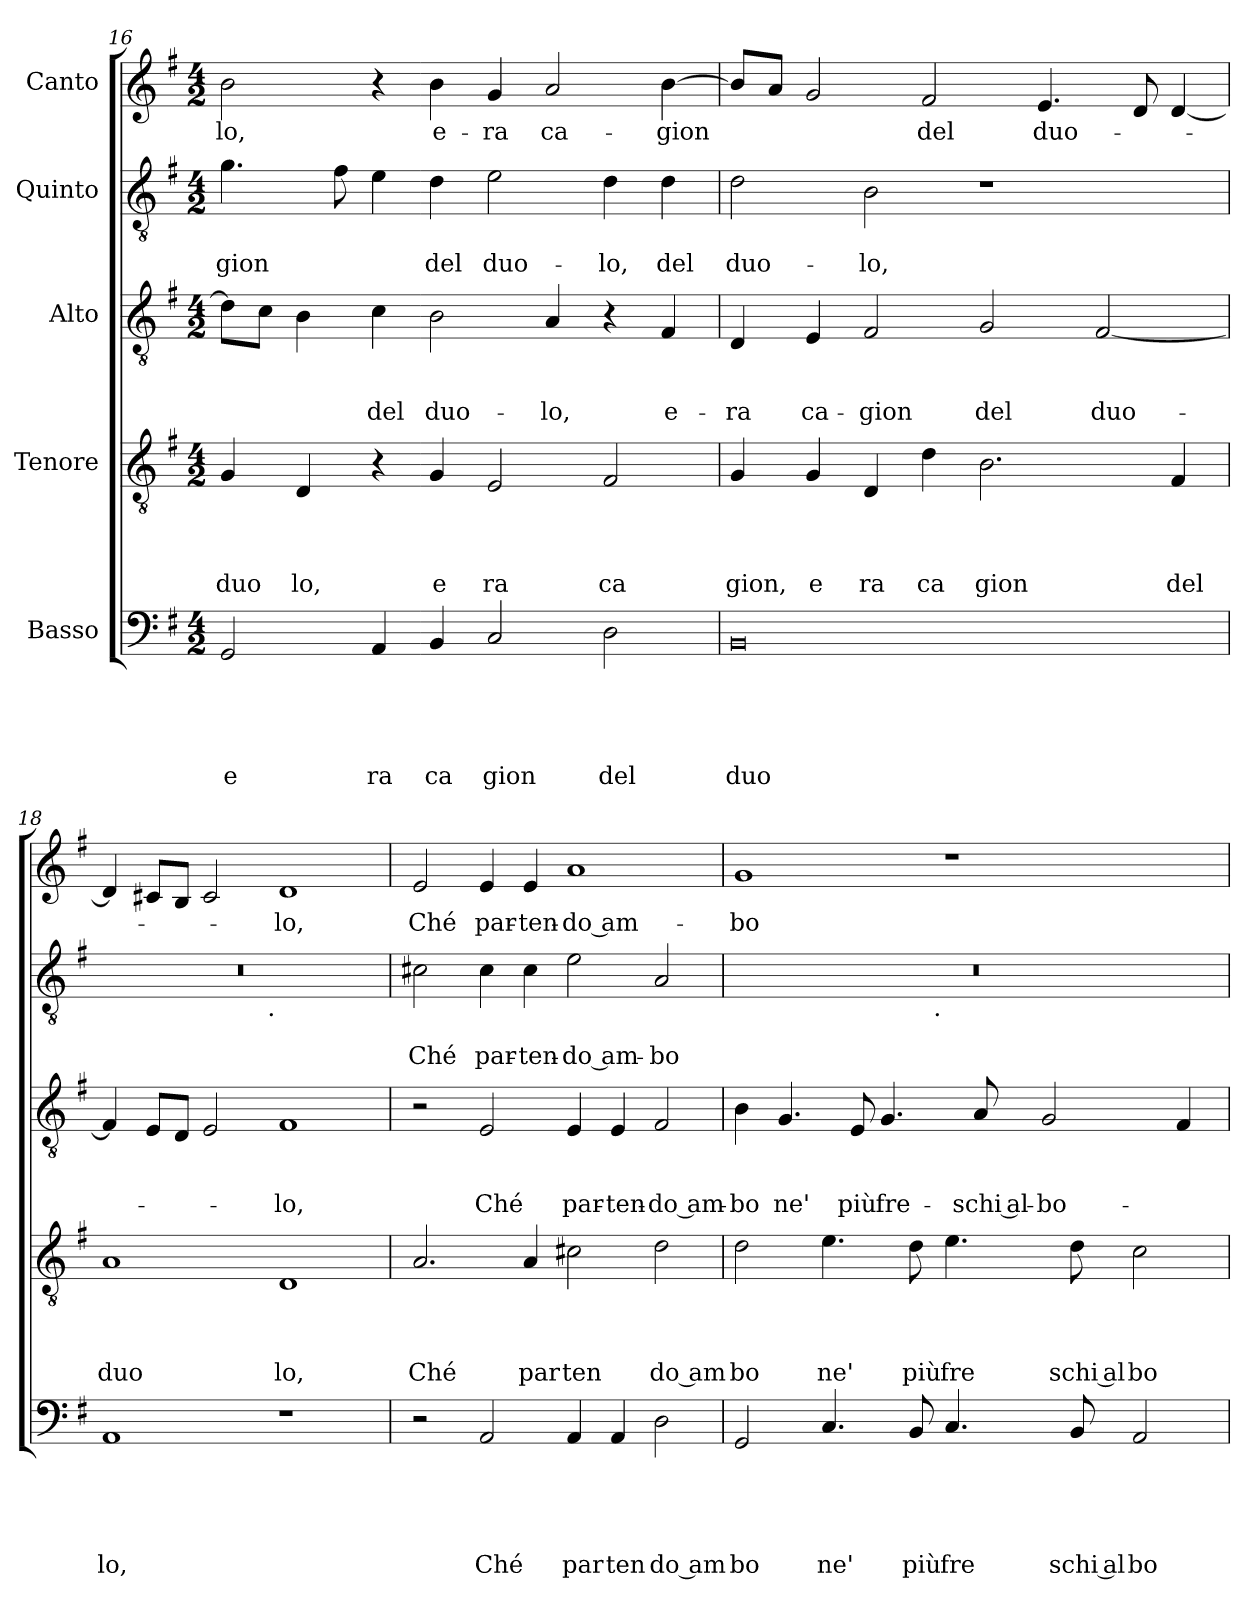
**kern	**text	**text	**text	**text	**text	**kern	**text	**text	**text	**text	**kern	**text	**text	**text	**kern	**text	**text	**kern	**text
*part5	*part5	*part5	*part5	*part5	*part5	*part4	*part4	*part4	*part4	*part4	*part3	*part3	*part3	*part3	*part2	*part2	*part2	*part1	*part1
*staff5	*staff5	*staff5	*staff5	*staff5	*staff5	*staff4	*staff4	*staff4	*staff4	*staff4	*staff3	*staff3	*staff3	*staff3	*staff2	*staff2	*staff2	*staff1	*staff1
*I"Basso	*	*	*	*	*	*I"Tenore	*	*	*	*	*I"Alto	*	*	*	*I"Quinto	*	*	*I"Canto	*
!!LO:PB:g=z
*clefF4	*	*	*	*	*	*clefGv2	*	*	*	*	*clefGv2	*	*	*	*clefGv2	*	*	*clefG2	*
*k[f#]	*	*	*	*	*	*k[f#]	*	*	*	*	*k[f#]	*	*	*	*k[f#]	*	*	*k[f#]	*
*G:	*	*	*	*	*	*G:	*	*	*	*	*G:	*	*	*	*G:	*	*	*G:	*
*M4/2	*	*	*	*	*	*M4/2	*	*	*	*	*M4/2	*	*	*	*M4/2	*	*	*M4/2	*
=16	=16	=16	=16	=16	=16	=16	=16	=16	=16	=16	=16	=16	=16	=16	=16	=16	=16	=16	=16
!	!	!	!	!	!LO:LY:b	!	!	!	!	!LO:LY:b	!	!	!	!	!	!	!LO:LY:b	!	!LO:LY:b
2GG/	.	.	.	.	e	4G/	.	.	.	duo	8d\L]	.	.	.	4.g\	.	-gion	2b\	lo,
.	.	.	.	.	.	.	.	.	.	.	8c\J	.	.	.	.	.	.	.	.
!	!	!	!	!	!	!	!	!	!	!LO:LY:b	!	!	!	!	!	!	!	!	!
.	.	.	.	.	.	4D/	.	.	.	lo,	4B\	.	.	.	.	.	.	.	.
.	.	.	.	.	.	.	.	.	.	.	.	.	.	.	8f#\	.	.	.	.
!	!	!	!	!	!LO:LY:b	!	!	!	!	!	!	!	!	!LO:LY:b	!	!	!	!	!
4AA/	.	.	.	.	ra	4r	.	.	.	.	4c\	.	.	del	4e\	.	.	4r	.
!	!	!	!	!	!LO:LY:b	!	!	!	!	!LO:LY:b	!	!	!	!LO:LY:b	!	!	!LO:LY:b	!	!LO:LY:b
4BB/	.	.	.	.	ca	4G/	.	.	.	e	2B\	.	.	duo-	4d\	.	del	4b\	e-
!	!	!	!	!	!LO:LY:b	!	!	!	!	!LO:LY:b	!	!	!	!	!	!	!LO:LY:b	!	!LO:LY:b
2C/	.	.	.	.	gion	2E/	.	.	.	ra	.	.	.	.	2e\	.	duo-	4g/	-ra
!	!	!	!	!	!	!	!	!	!	!	!	!	!	!LO:LY:b	!	!	!	!	!LO:LY:b
.	.	.	.	.	.	.	.	.	.	.	4A/	.	.	-lo,	.	.	.	2a/	ca-
!	!	!	!	!	!LO:LY:b	!	!	!	!	!LO:LY:b	!	!	!	!	!	!	!LO:LY:b	!	!
2D\	.	.	.	.	del	2F#/	.	.	.	ca	4r	.	.	.	4d\	.	-lo,	.	.
!	!	!	!	!	!	!	!	!	!	!	!	!	!	!LO:LY:b	!	!	!LO:LY:b	!	!LO:LY:b
.	.	.	.	.	.	.	.	.	.	.	4F#/	.	.	e-	4d\	.	del	[>4b\	-gion
=17	=17	=17	=17	=17	=17	=17	=17	=17	=17	=17	=17	=17	=17	=17	=17	=17	=17	=17	=17
!	!	!	!	!	!LO:LY:b	!	!	!	!	!LO:LY:b	!	!	!	!LO:LY:b	!	!	!LO:LY:b	!	!
0BB	.	.	.	.	duo	4G/	.	.	.	gion,	4D/	.	.	-ra	2d\	.	duo-	8b/L]	.
.	.	.	.	.	.	.	.	.	.	.	.	.	.	.	.	.	.	8a/J	.
!	!	!	!	!	!	!	!	!	!	!LO:LY:b	!	!	!	!LO:LY:b	!	!	!	!	!
.	.	.	.	.	.	4G/	.	.	.	e	4E/	.	.	ca-	.	.	.	2g/	.
!	!	!	!	!	!	!	!	!	!	!LO:LY:b	!	!	!	!LO:LY:b	!	!	!LO:LY:b	!	!
.	.	.	.	.	.	4D/	.	.	.	ra	2F#/	.	.	-gion	2B\	.	-lo,	.	.
!	!	!	!	!	!	!	!	!	!	!LO:LY:b	!	!	!	!	!	!	!	!	!LO:LY:b
.	.	.	.	.	.	4d\	.	.	.	ca	.	.	.	.	.	.	.	2f#/	del
!	!	!	!	!	!	!	!	!	!	!LO:LY:b	!	!	!	!LO:LY:b	!	!	!	!	!
.	.	.	.	.	.	2.B\	.	.	.	gion	2G/	.	.	del	1r	.	.	.	.
!	!	!	!	!	!	!	!	!	!	!	!	!	!	!	!	!	!	!	!LO:LY:b
.	.	.	.	.	.	.	.	.	.	.	.	.	.	.	.	.	.	4.e/	duo-
!	!	!	!	!	!	!	!	!	!	!	!	!	!	!LO:LY:b	!	!	!	!	!
.	.	.	.	.	.	.	.	.	.	.	[<2F#/	.	.	duo-	.	.	.	.	.
.	.	.	.	.	.	.	.	.	.	.	.	.	.	.	.	.	.	8d/	.
!	!	!	!	!	!	!	!	!	!	!LO:LY:b	!	!	!	!	!	!	!	!	!
.	.	.	.	.	.	4F#/	.	.	.	del	.	.	.	.	.	.	.	[<4d/	.
=18	=18	=18	=18	=18	=18	=18	=18	=18	=18	=18	=18	=18	=18	=18	=18	=18	=18	=18	=18
!	!	!	!	!	!LO:LY:b	!	!	!	!	!LO:LY:b	!	!	!	!	!	!	!	!	!
*	*	*	*	*	*	*	*	*	*	*	*	*	*	*	*^	*	*	*	*
1AA	.	.	.	.	lo,	1A	.	.	.	duo	4F#/]	.	.	.	0r	2ryy	.	.	4d/]	.
.	.	.	.	.	.	.	.	.	.	.	8E/L	.	.	.	.	.	.	.	8c#X/L	.
.	.	.	.	.	.	.	.	.	.	.	8D/J	.	.	.	.	.	.	.	8B/J	.
.	.	.	.	.	.	.	.	.	.	.	2E/	.	.	.	.	4...ryy	.	.	2c#/	.
!	!	!	!	!	!	!	!	!	!	!	!	!	!	!	!	!LO:TX:b:t=.	!	!	!	!
.	.	.	.	.	.	.	.	.	.	.	.	.	.	.	.	1ryy	.	.	.	.
!	!	!	!	!	!	!	!	!	!	!LO:LY:b	!	!	!	!LO:LY:b	!	!	!	!	!	!LO:LY:b
1r	.	.	.	.	.	1D	.	.	.	lo,	1F#	.	.	-lo,	.	.	.	.	1d	-lo,
.	.	.	.	.	.	.	.	.	.	.	.	.	.	.	.	32ryy	.	.	.	.
=19	=19	=19	=19	=19	=19	=19	=19	=19	=19	=19	=19	=19	=19	=19	=19	=19	=19	=19	=19	=19
!	!	!	!	!	!	!	!	!	!	!LO:LY:b	!	!	!	!	!	!	!	!LO:LY:b	!	!LO:LY:b
*	*	*	*	*	*	*	*	*	*	*	*	*	*	*	*v	*v	*	*	*	*
2r	.	.	.	.	.	2.A/	.	.	.	Ché	2r	.	.	.	2c#X\	.	Ché	2e/	Ché
!	!	!	!	!	!LO:LY:b	!	!	!	!	!	!	!	!	!LO:LY:b	!	!	!LO:LY:b	!	!LO:LY:b
2AA/	.	.	.	.	Ché	.	.	.	.	.	2E/	.	.	Ché	4c#\	.	par-	4e/	par-
!	!	!	!	!	!	!	!	!	!	!LO:LY:b	!	!	!	!	!	!	!LO:LY:b	!	!LO:LY:b
.	.	.	.	.	.	4A/	.	.	.	par	.	.	.	.	4c#\	.	-ten-	4e/	-ten-
!	!	!	!	!	!LO:LY:b	!	!	!	!	!LO:LY:b	!	!	!	!LO:LY:b	!	!	!LO:LY:b:rj	!	!LO:LY:b:rj
4AA/	.	.	.	.	par	2c#X\	.	.	.	ten	4E/	.	.	par-	2e\	.	-do am-	1a	-do am-
!	!	!	!	!	!LO:LY:b	!	!	!	!	!	!	!	!	!LO:LY:b	!	!	!	!	!
4AA/	.	.	.	.	ten	.	.	.	.	.	4E/	.	.	-ten-	.	.	.	.	.
!	!	!	!	!	!LO:LY:b:rj	!	!	!	!	!LO:LY:b:rj	!	!	!	!LO:LY:b:rj	!	!	!LO:LY:b	!	!
2D\	.	.	.	.	do am	2d\	.	.	.	do am	2F#/	.	.	-do am-	2A/	.	-bo	.	.
=20	=20	=20	=20	=20	=20	=20	=20	=20	=20	=20	=20	=20	=20	=20	=20	=20	=20	=20	=20
!	!	!	!	!	!LO:LY:b	!	!	!	!	!LO:LY:b	!	!	!	!LO:LY:b	!	!	!	!	!LO:LY:b
*	*	*	*	*	*	*	*	*	*	*	*	*	*	*	*^	*	*	*	*
2GG/	.	.	.	.	bo	2d\	.	.	.	bo	4B\	.	.	-bo	0r	2ryy	.	.	1g	-bo
!	!	!	!	!	!	!	!	!	!	!	!	!	!	!LO:LY:b	!	!	!	!	!	!
.	.	.	.	.	.	.	.	.	.	.	4.G/	.	.	ne'	.	.	.	.	.	.
!	!	!	!	!	!LO:LY:b	!	!	!	!	!LO:LY:b	!	!	!	!	!	!	!	!	!	!
4.C/	.	.	.	.	ne'	4.e\	.	.	.	ne'	.	.	.	.	.	4...ryy	.	.	.	.
!	!	!	!	!	!	!	!	!	!	!	!	!	!	!LO:LY:b	!	!	!	!	!	!
.	.	.	.	.	.	.	.	.	.	.	8E/	.	.	più	.	.	.	.	.	.
!	!	!	!	!	!	!	!	!	!	!	!	!	!	!LO:LY:b	!	!	!	!	!	!
.	.	.	.	.	.	.	.	.	.	.	4.G/	.	.	fre-	.	.	.	.	.	.
!	!	!	!	!	!LO:LY:b	!	!	!	!	!LO:LY:b	!	!	!	!	!	!	!	!	!	!
8BB/	.	.	.	.	più	8d\	.	.	.	più	.	.	.	.	.	.	.	.	.	.
!	!	!	!	!	!	!	!	!	!	!	!	!	!	!	!	!LO:TX:b:t=.	!	!	!	!
.	.	.	.	.	.	.	.	.	.	.	.	.	.	.	.	1ryy	.	.	.	.
!	!	!	!	!	!LO:LY:b	!	!	!	!	!LO:LY:b	!	!	!	!	!	!	!	!	!	!
4.C/	.	.	.	.	fre	4.e\	.	.	.	fre	.	.	.	.	.	.	.	.	1r	.
!	!	!	!	!	!	!	!	!	!	!	!	!	!	!LO:LY:b:rj	!	!	!	!	!	!
.	.	.	.	.	.	.	.	.	.	.	8A/	.	.	-schi al-	.	.	.	.	.	.
!	!	!	!	!	!	!	!	!	!	!	!	!	!	!LO:LY:b	!	!	!	!	!	!
.	.	.	.	.	.	.	.	.	.	.	2G/	.	.	-bo-	.	.	.	.	.	.
!	!	!	!	!	!LO:LY:b:rj	!	!	!	!	!LO:LY:b:rj	!	!	!	!	!	!	!	!	!	!
8BB/	.	.	.	.	schi al	8d\	.	.	.	schi al	.	.	.	.	.	.	.	.	.	.
!	!	!	!	!	!LO:LY:b	!	!	!	!	!LO:LY:b	!	!	!	!	!	!	!	!	!	!
2AA/	.	.	.	.	bo	2c\	.	.	.	bo	.	.	.	.	.	.	.	.	.	.
.	.	.	.	.	.	.	.	.	.	.	4F#/	.	.	.	.	.	.	.	.	.
.	.	.	.	.	.	.	.	.	.	.	.	.	.	.	.	32ryy	.	.	.	.
*	*	*	*	*	*	*	*	*	*	*	*	*	*	*	*v	*v	*	*	*	*
=	=	=	=	=	=	=	=	=	=	=	=	=	=	=	=	=	=	=	=
*-	*-	*-	*-	*-	*-	*-	*-	*-	*-	*-	*-	*-	*-	*-	*-	*-	*-	*-	*-
